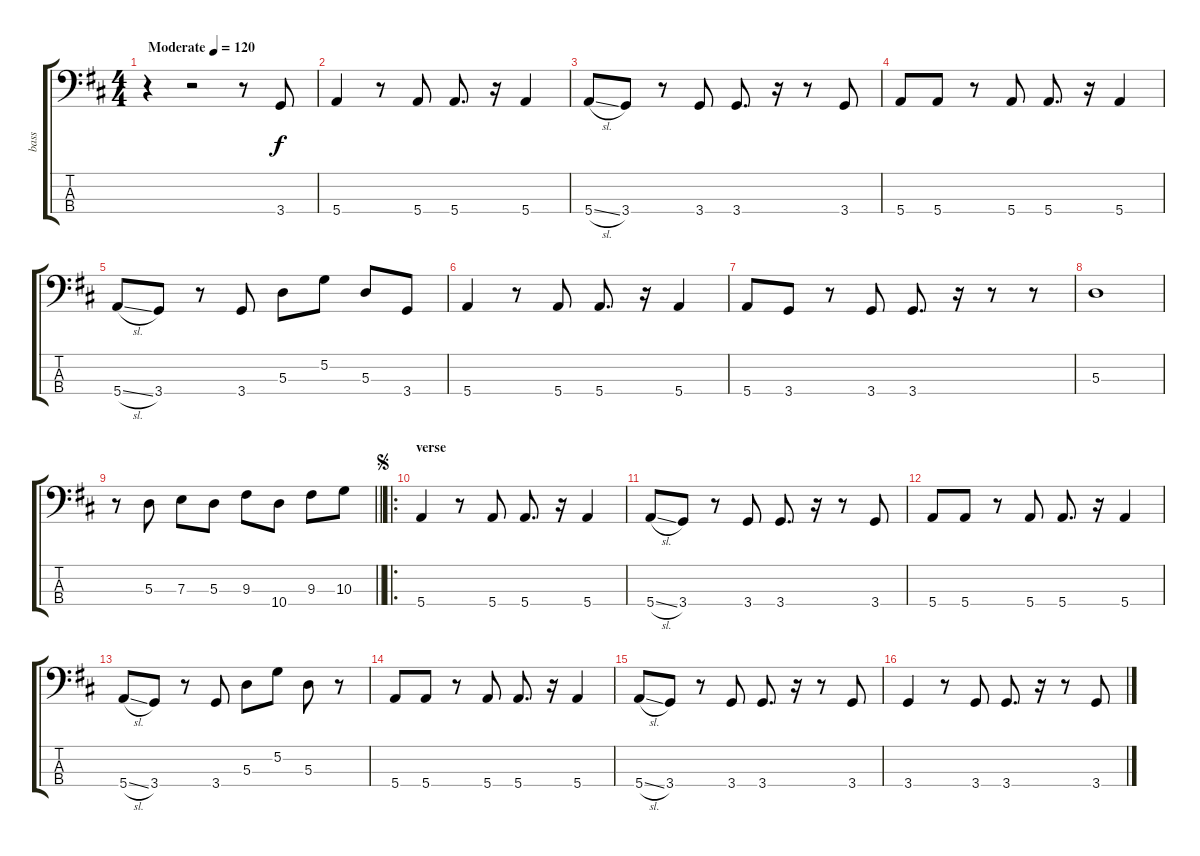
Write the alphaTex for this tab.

\track ("bass " "bass ") {instrument electricbassfinger}
\staff {score tabs}
\tuning (G2 D2 A1 E1) {hide}
\ts (4 4)
\tempo (120 "Moderate")
\clef f4
\ks d
r.4{dy f instrument electricbassfinger} r.2 r.8 3.4.8 |
5.4.4 r.8 5.4.8 5.4.8{d} r.16 5.4.4 |
5.4{sl}.8 3.4.8 r.8 3.4.8 3.4.8{d} r.16 r.8 3.4.8 |
5.4.8 5.4.8 r.8 5.4.8 5.4.8{d} r.16 5.4.4 |
5.4{sl}.8 3.4.8 r.8 3.4.8 5.3.8 5.2.8 5.3.8 3.4.8 |
5.4.4 r.8 5.4.8 5.4.8{d} r.16 5.4.4 |
5.4.8 3.4.8 r.8 3.4.8 3.4.8{d} r.16 r.8 r.8 |
5.3.1 |
\barLineRight lightlight
r.8 5.3.8 7.3.8 5.3.8 9.3.8 10.4.8 9.3.8 10.3.8 |
\ro
\section ("" "verse")
\jump segno
5.4.4 r.8 5.4.8 5.4.8{d} r.16 5.4.4 |
5.4{sl}.8 3.4.8 r.8 3.4.8 3.4.8{d} r.16 r.8 3.4.8 |
5.4.8 5.4.8 r.8 5.4.8 5.4.8{d} r.16 5.4.4 |
5.4{sl}.8 3.4.8 r.8 3.4.8 5.3.8 5.2.8 5.3.8 r.8 |
5.4.8 5.4.8 r.8 5.4.8 5.4.8{d} r.16 5.4.4 |
5.4{sl}.8 3.4.8 r.8 3.4.8 3.4.8{d} r.16 r.8 3.4.8 |
3.4.4 r.8 3.4.8 3.4.8{d} r.16 r.8 3.4.8
